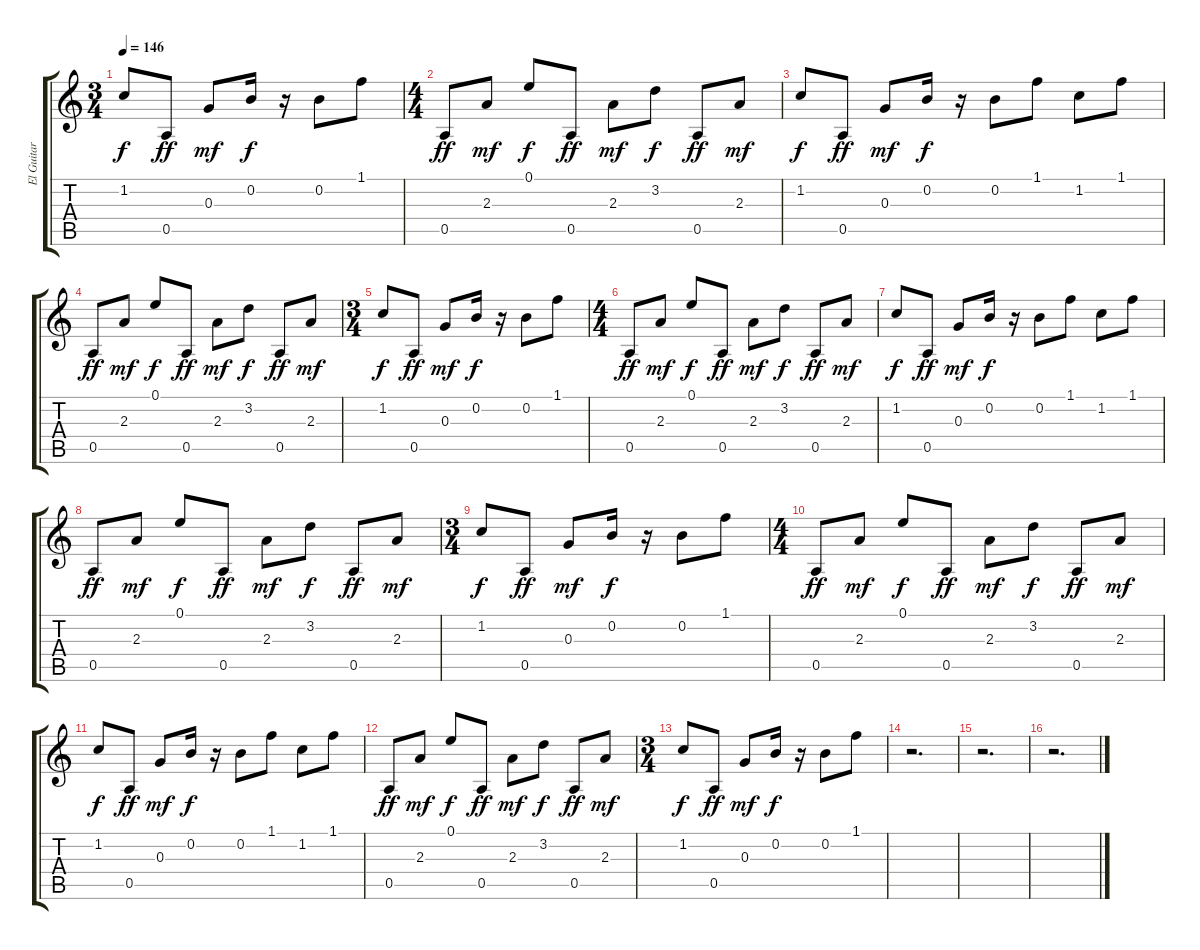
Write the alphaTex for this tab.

\track ("El Guitar" "El Guitar") {instrument electricguitarmuted}
\staff {score tabs}
\tuning (E4 B3 G3 D3 A2 E2) {hide}
\ts (3 4)
\tempo 146
\clef g2
\ks c
1.2.8{dy f} 0.5.8{dy ff} 0.3.8{dy mf} 0.2.16{dy f} r.16 0.2.8 1.1.8 |
\ts (4 4)
0.5.8{dy ff} 2.3.8{dy mf} 0.1.8{dy f} 0.5.8{dy ff} 2.3.8{dy mf} 3.2.8{dy f} 0.5.8{dy ff} 2.3.8{dy mf} |
1.2.8{dy f} 0.5.8{dy ff} 0.3.8{dy mf} 0.2.16{dy f} r.16 0.2.8 1.1.8 1.2.8 1.1.8 |
0.5.8{dy ff} 2.3.8{dy mf} 0.1.8{dy f} 0.5.8{dy ff} 2.3.8{dy mf} 3.2.8{dy f} 0.5.8{dy ff} 2.3.8{dy mf} |
\ts (3 4)
1.2.8{dy f} 0.5.8{dy ff} 0.3.8{dy mf} 0.2.16{dy f} r.16 0.2.8 1.1.8 |
\ts (4 4)
0.5.8{dy ff} 2.3.8{dy mf} 0.1.8{dy f} 0.5.8{dy ff} 2.3.8{dy mf} 3.2.8{dy f} 0.5.8{dy ff} 2.3.8{dy mf} |
1.2.8{dy f} 0.5.8{dy ff} 0.3.8{dy mf} 0.2.16{dy f} r.16 0.2.8 1.1.8 1.2.8 1.1.8 |
0.5.8{dy ff} 2.3.8{dy mf} 0.1.8{dy f} 0.5.8{dy ff} 2.3.8{dy mf} 3.2.8{dy f} 0.5.8{dy ff} 2.3.8{dy mf} |
\ts (3 4)
1.2.8{dy f} 0.5.8{dy ff} 0.3.8{dy mf} 0.2.16{dy f} r.16 0.2.8 1.1.8 |
\ts (4 4)
0.5.8{dy ff} 2.3.8{dy mf} 0.1.8{dy f} 0.5.8{dy ff} 2.3.8{dy mf} 3.2.8{dy f} 0.5.8{dy ff} 2.3.8{dy mf} |
1.2.8{dy f} 0.5.8{dy ff} 0.3.8{dy mf} 0.2.16{dy f} r.16 0.2.8 1.1.8 1.2.8 1.1.8 |
0.5.8{dy ff} 2.3.8{dy mf} 0.1.8{dy f} 0.5.8{dy ff} 2.3.8{dy mf} 3.2.8{dy f} 0.5.8{dy ff} 2.3.8{dy mf} |
\ts (3 4)
1.2.8{dy f} 0.5.8{dy ff} 0.3.8{dy mf} 0.2.16{dy f} r.16 0.2.8 1.1.8 |
r.2{d} |
r.2{d} |
r.2{d}
